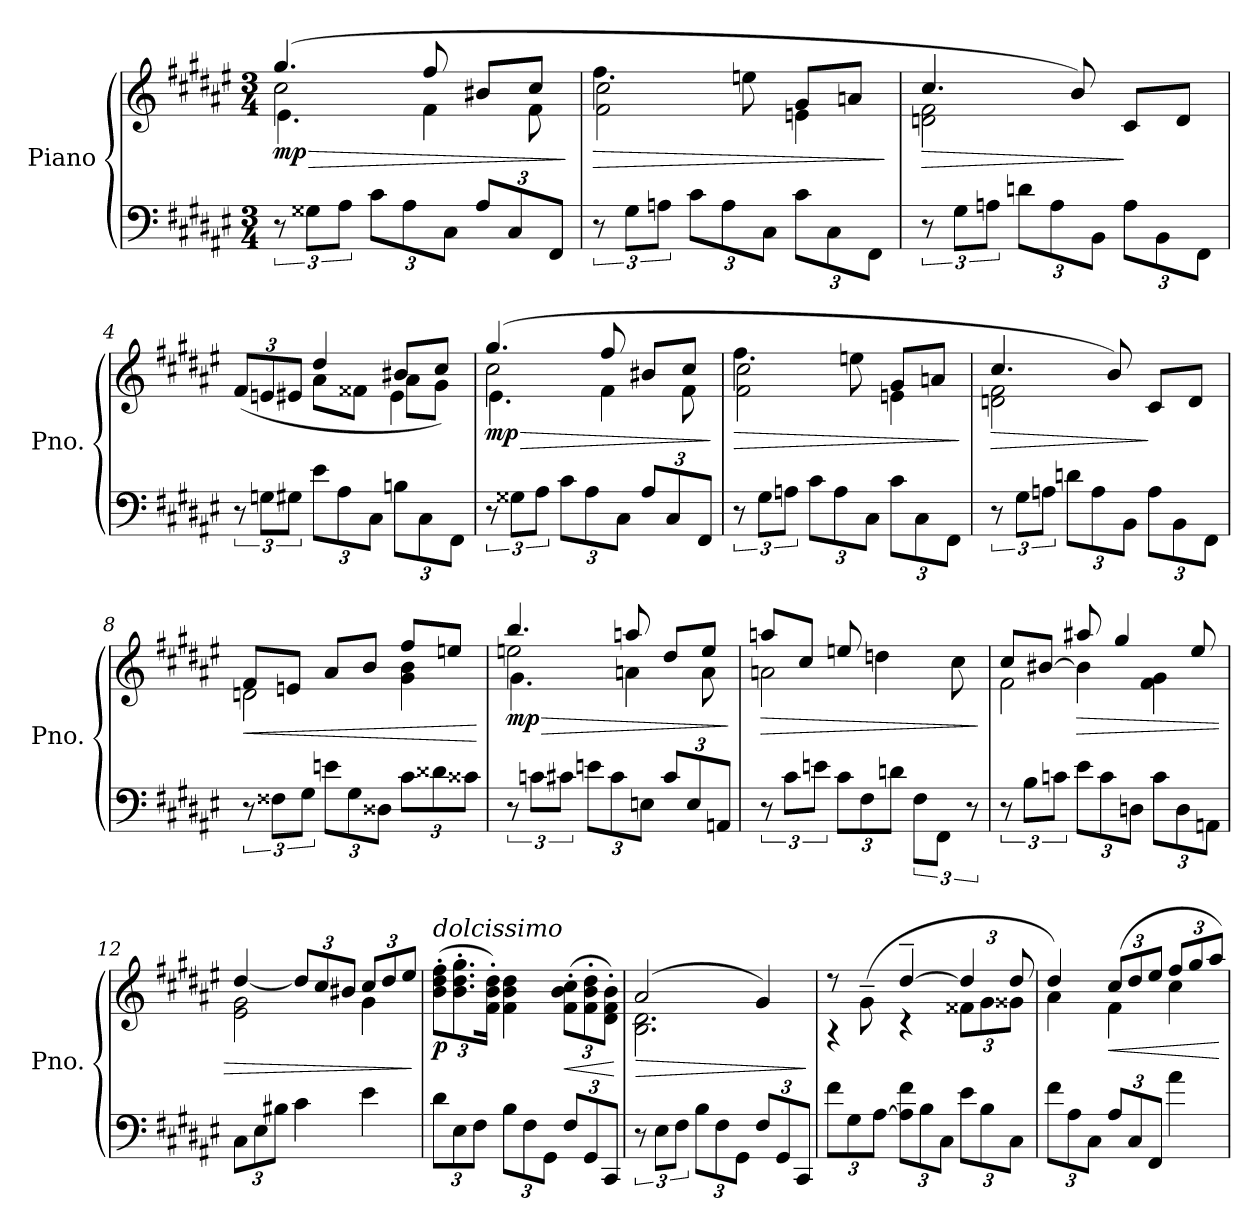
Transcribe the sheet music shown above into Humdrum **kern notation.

**kern	**kern	**dynam
*part1	*part1	*part1
*staff2	*staff1	*staff1/2
*I"Piano	*	*
*I'Pno.	*	*
*clefF4	*clefG2	*
*k[f#c#g#d#a#e#]	*k[f#c#g#d#a#e#]	*
*M3/4	*M3/4	*
*MM80	*MM80	*
=1	=1	=1
!	!LO:TX:i:t=cantabile	!
!	!	!LO:HP:b
*	*^	*
*	*	*^	*
!	!	!	!	!LO:DY:n=1:b
12r	(>4.gg#/	2cc#\	4.e#\	> mp
12G##X\L	.	.	.	.
12A#\J	.	.	.	.
*Xbrackettup	*	*	*	*
12c#\L	.	.	.	.
12A#\	.	.	.	.
.	8ff#/	.	4f#\	.
12C#\J	.	.	.	.
12A#/L	8b#X/L	4ryy	.	.
12C#/	.	.	.	.
.	8cc#/J	.	8f#\	.
12FF#/J	.	.	.	.
*	*v	*v	*v	*
.	.	]
=2	=2	=2
*brackettup	*	*
!	!	!LO:HP:b
*	*^	*
12r	4.ff#\	2f#\ 2cc#\	>
12G#\L	.	.	.
12An\J	.	.	.
*Xbrackettup	*	*	*
12c#\L	.	.	.
12A\	.	.	.
.	8een\	.	.
12C#\J	.	.	.
12c#\L	8g#/L	4en\	.
12C#\	.	.	.
.	8an/J	.	.
12FF#\J	.	.	.
*	*v	*v	*
.	.	]
=3	=3	=3
*brackettup	*	*
!	!	!LO:HP:b
*	*^	*
12r	4.cc#/	2dn\ 2f#\	>
12G#\L	.	.	.
12An\J	.	.	.
*Xbrackettup	*	*	*
12dn\L	.	.	.
12A\	.	.	.
.	8b/)	.	.
12BB\J	.	.	.
12A\L	8c#/L	4ryy	]
12BB\	.	.	.
.	8d/J	.	.
12FF#\J	.	.	.
*	*v	*v	*
=4	=4	=4
*brackettup	*Xbrackettup	*
*	*^	*
*	*	*^	*
12r	(>12f#/L	4ryy	2ryy	.
12Gn\L	12en/	.	.	.
12G#X\J	12e#X/J	.	.	.
*Xbrackettup	*	*	*	*
12e#\L	4dd#/	8a#\L	.	.
12A#\	.	.	.	.
.	.	8f##X\J	.	.
12C#\J	.	.	.	.
12Bn\L	8b#X/L	8a#\L	4e#\	.
12C#\	.	.	.	.
.	8cc#/J)	8g#\J	.	.
12FF#\J	.	.	.	.
=5	=5	=5	=5	=5
*brackettup	*	*	*	*
!	!	!	!	!LO:HP:b
!	!	!	!	!LO:DY:n=1:b
12r	(>4.gg#/	2cc#\	4.e#\	> mp
12G##X\L	.	.	.	.
12A#\J	.	.	.	.
*Xbrackettup	*	*	*	*
12c#\L	.	.	.	.
12A#\	.	.	.	.
.	8ff#/	.	4f#\	.
12C#\J	.	.	.	.
12A#/L	8b#X/L	4ryy	.	.
12C#/	.	.	.	.
.	8cc#/J	.	8f#\	.
12FF#/J	.	.	.	.
*	*v	*v	*v	*
.	.	]
=6	=6	=6
*brackettup	*	*
!	!	!LO:HP:b
*	*^	*
12r	4.ff#\	2f#\ 2cc#\	>
12G#\L	.	.	.
12An\J	.	.	.
*Xbrackettup	*	*	*
12c#\L	.	.	.
12A\	.	.	.
.	8een\	.	.
12C#\J	.	.	.
12c#\L	8g#/L	4en\	.
12C#\	.	.	.
.	8an/J	.	.
12FF#\J	.	.	.
*	*v	*v	*
.	.	]
=7	=7	=7
*brackettup	*	*
!	!	!LO:HP:b
*	*^	*
12r	4.cc#/	2dn\ 2f#\	>
12G#\L	.	.	.
12An\J	.	.	.
*Xbrackettup	*	*	*
12dn\L	.	.	.
12A\	.	.	.
.	8b/)	.	.
12BB\J	.	.	.
12A\L	8c#/L	4ryy	]
12BB\	.	.	.
.	8d/J	.	.
12FF#\J	.	.	.
=8	=8	=8	=8
*brackettup	*	*	*
!	!	!	!LO:HP:b
12r	2dn\	8f#/L	<
12F##X\L	.	.	.
.	.	8en/J	.
12G#\J	.	.	.
*Xbrackettup	*	*	*
12en\L	.	8a#/L	.
12G#\	.	.	.
.	.	8b/J	.
12D##X\J	.	.	.
12c#\L	4g#\ 4b\	8ff#/L	.
12d##X\	.	.	.
.	.	8een/J	.
12c##X\J	.	.	.
*	*v	*v	*
.	.	[
=9	=9	=9
*brackettup	*	*
!	!LO:TX:i:t=cantabile	!
!	!	!LO:HP:b
*	*^	*
*	*	*^	*
!	!	!	!	!LO:DY:n=1:b
12r	4.bb/	2een\	4.g#\	> mp
12cn\L	.	.	.	.
12c#X\J	.	.	.	.
*Xbrackettup	*	*	*	*
12en\L	.	.	.	.
12c#\	.	.	.	.
.	8aan/	.	4an\	.
12En\J	.	.	.	.
12c#/L	8dd#/L	4ryy	.	.
12E/	.	.	.	.
.	8ee/J	.	8a\	.
12AAn/J	.	.	.	.
*	*v	*v	*v	*
.	.	]
=10	=10	=10
*brackettup	*	*
!	!	!LO:HP:b
*	*^	*
12r	8aan/L	2an\	>
12c#\L	.	.	.
.	8cc#/J	.	.
12en\J	.	.	.
*Xbrackettup	*	*	*
12c#\L	8een/	.	.
12F#\	.	.	.
.	4ddn\	.	.
12dn\J	.	.	.
*brackettup	*	*	*
12F#\L	.	4ryy	.
12FF#\J	.	.	.
.	8cc#\	.	.
12r	.	.	.
*	*v	*v	*
.	.	]
=11	=11	=11
*	*^	*
*	*	*^	*
12r	8cc#/L	4ryy	2f#\	.
12B\L	.	.	.	.
.	[8b#X/J	.	.	.
12cn\J	.	.	.	.
*Xbrackettup	*	*	*	*
!	!	!	!	!LO:HP:b
12e#\L	4b#\]	8aa#X/	.	>
12c\	.	.	.	.
.	.	4gg#/	.	.
12Dn\J	.	.	.	.
12c\L	4f#\ 4g#\	.	4ryy	.
12D\	.	.	.	.
.	.	8ee#/	.	.
12AAn\J	.	.	.	.
*	*	*v	*v	*
=12	=12	=12	=12
12C#\L	2e#\ 2g#\	[4dd#/	.
12E#\	.	.	.
12B#X\J	.	.	.
4c#\	.	12dd#/L]	.
.	.	12cc#/	.
.	.	12b#X/J	.
4e#\	4g#\	12cc#/L	.
.	.	12dd#/	.
.	.	12ee#/J	.
*	*v	*v	*
.	.	]
=13	=13	=13
!	!LO:TX:i:t=dolcissimo	!
!	!	!LO:DY:b
12d#\L	(>12b\' 12dd#\' 12ff#\'L	p
12E#\	12.b\' 12.dd#\' 12.gg#\'	.
12F#\J	.	.
.	24f#\' 24b\' 24dd#\'Jk)	.
12B\L	4f#\ 4b\ 4dd#\	.
12F#\	.	.
12GG#\J	.	.
!	!	!LO:HP:b
12F#/L	(>12f#\' 12b\' 12cc#\'L	<
12GG#/	12f#\' 12b\' 12dd#\'	.
12CC#/J	12d#\' 12f#\' 12b\'J)	.
.	.	[
=14	=14	=14
*brackettup	*	*
!	!	!LO:HP:b
*	*^	*
12r	(>2a#/	2.B\ 2.d#\	>
12E#\L	.	.	.
12F#\J	.	.	.
*Xbrackettup	*	*	*
12B\L	.	.	.
12F#\	.	.	.
12GG#\J	.	.	.
12F#/L	4g#/)	.	.
12GG#/	.	.	.
12CC#/J	.	.	.
*	*v	*v	*
.	.	]
=15	=15	=15
*	*^	*
12f#\L	8r	4r	.
12G#\	.	.	.
.	(>8g#~<\	.	.
[12A#\J	.	.	.
12A#\] 12f#\L	[4dd#~>/	4r	.
12B\	.	.	.
12C#\J	.	.	.
12e#\L	6dd#/]	12f##X\L	.
12B\	.	12g#\	.
12C#\J	12dd#/	12g##X\J	.
=16	=16	=16	=16
12f#\L	4dd#/)	4a#\	.
12A#\	.	.	.
12C#\J	.	.	.
!	!	!	!LO:HP:b
12A#/L	(>12cc#/L	4f#\	<
12C#/	12dd#/	.	.
12FF#/J	12ee#/J	.	.
4a#\	12ff#/L	4cc#\	.
.	12gg#/	.	.
.	12aa#/J)	.	.
*	*v	*v	*
.	.	[
=	=	=
*-	*-	*-
